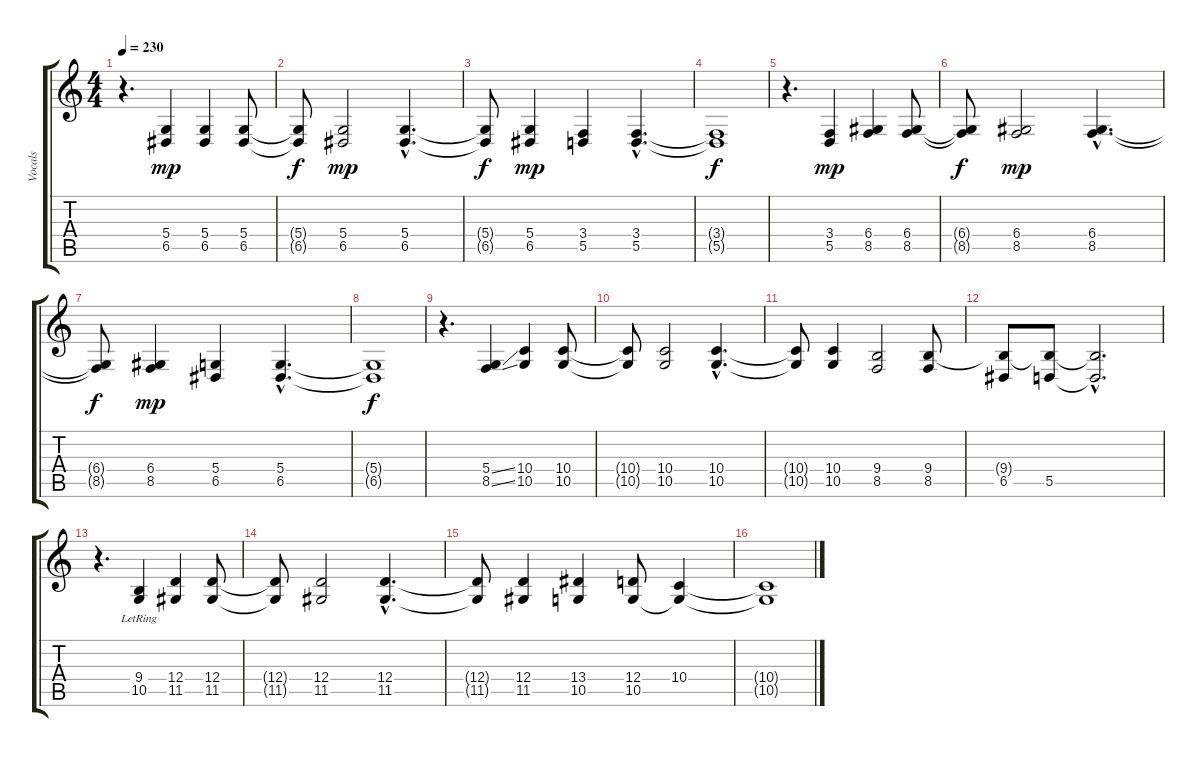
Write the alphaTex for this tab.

\track ("Vocals" "Vocals") {instrument altosax}
\staff {score tabs}
\tuning (E4 B3 G3 D3 A2 E2) {hide}
\ts (4 4)
\tempo 230
\clef g2
\ks c
r.4{d dy f} (5.4 6.5).4{dy mp instrument altosax} (5.4 6.5).4 (5.4 6.5).8 |
(5.4{t} 6.5{t}).8{dy f} (5.4 6.5).2{dy mp} (5.4{hac} 6.5{hac}).4{d} |
(5.4{t} 6.5{t}).8{dy f} (5.4 6.5).4{dy mp} (3.4 5.5).4 (3.4{hac} 5.5{hac}).4{d} |
(3.4{t} 5.5{t}).1{dy f} |
r.4{d} (3.4 5.5).4{dy mp} (6.4 8.5).4 (6.4 8.5).8 |
(6.4{t} 8.5{t}).8{dy f} (6.4 8.5).2{dy mp} (6.4{hac} 8.5{hac}).4{d} |
(6.4{t} 8.5{t}).8{dy f} (6.4 8.5).4{dy mp} (5.4 6.5).4 (5.4{hac} 6.5{hac}).4{d} |
(5.4{t} 6.5{t}).1{dy f} |
r.4{d} (5.4{ss} 8.5{ss}).4 (10.4 10.5).4 (10.4 10.5).8 |
(10.4{t} 10.5{t}).8 (10.4 10.5).2 (10.4{hac} 10.5{hac}).4{d} |
(10.4{t} 10.5{t}).8 (10.4 10.5).4 (9.4 8.5).2 (9.4 8.5).8 |
(9.4{t} 6.5).8 (9.4{t} 5.5).8 (9.4{hac t} 5.5{hac t}).2{d} |
r.4{d} (9.4{lr} 10.5).4 (12.4 11.5).4 (12.4 11.5).8 |
(12.4{t} 11.5{t}).8 (12.4 11.5).2 (12.4{hac} 11.5{hac}).4{d} |
(12.4{t} 11.5{t}).8 (12.4 11.5).4 (13.4 10.5).4 (12.4 10.5).8 (10.4 10.5{t}).4 |
(10.4{t} 10.5{t}).1
